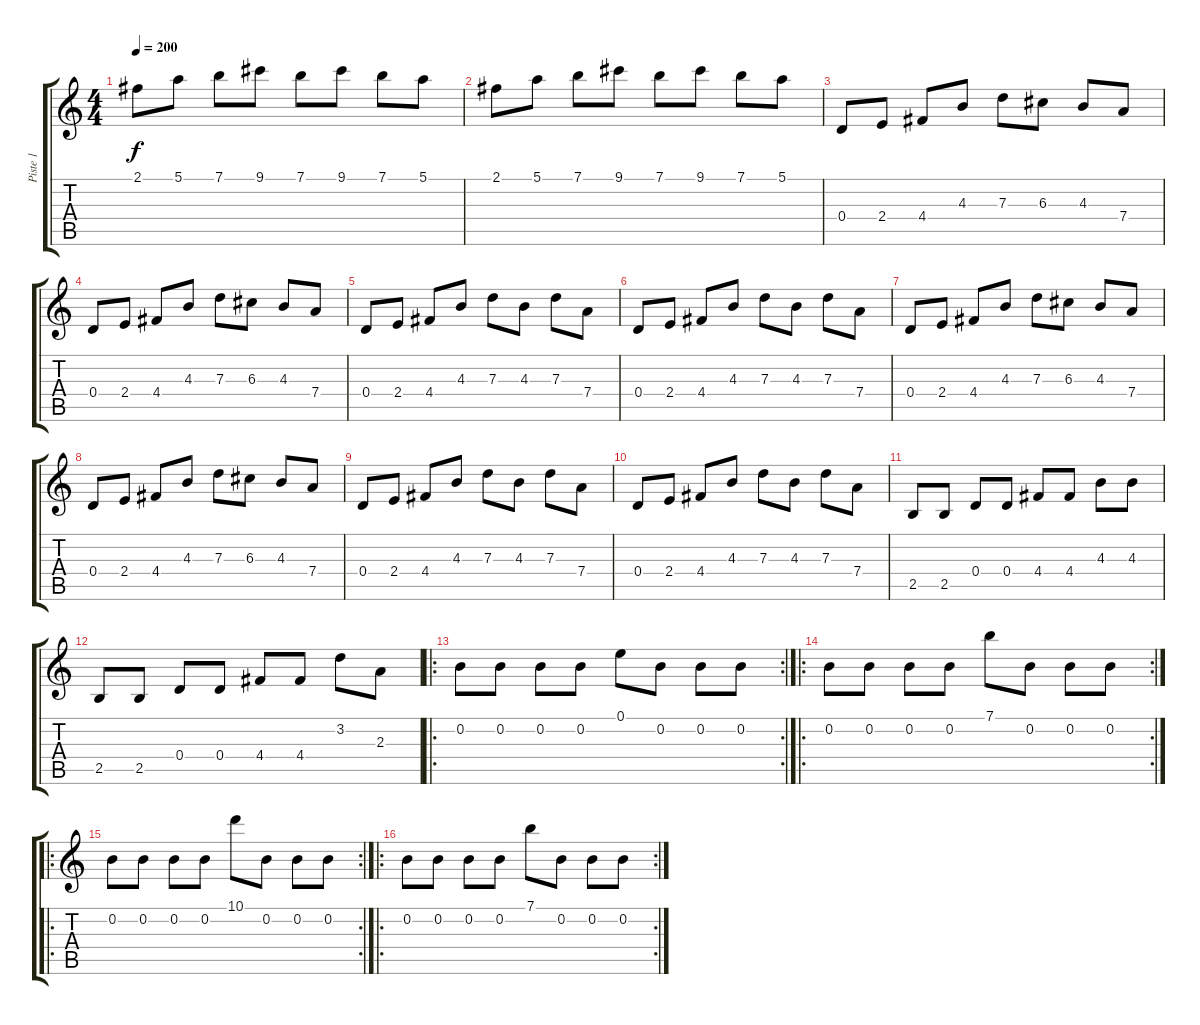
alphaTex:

\track ("Piste 1" "Piste 1") {instrument acousticguitarnylon}
\staff {score tabs}
\tuning (E4 B3 G3 D3 A2 E2) {hide}
\ts (4 4)
\tempo 200
\clef g2
\ks c
2.1.8{dy f} 5.1.8 7.1.8 9.1.8 7.1.8 9.1.8 7.1.8 5.1.8 |
2.1.8 5.1.8 7.1.8 9.1.8 7.1.8 9.1.8 7.1.8 5.1.8 |
0.4.8 2.4.8 4.4.8 4.3.8 7.3.8 6.3.8 4.3.8 7.4.8 |
0.4.8 2.4.8 4.4.8 4.3.8 7.3.8 6.3.8 4.3.8 7.4.8 |
0.4.8 2.4.8 4.4.8 4.3.8 7.3.8 4.3.8 7.3.8 7.4.8 |
0.4.8 2.4.8 4.4.8 4.3.8 7.3.8 4.3.8 7.3.8 7.4.8 |
0.4.8 2.4.8 4.4.8 4.3.8 7.3.8 6.3.8 4.3.8 7.4.8 |
0.4.8 2.4.8 4.4.8 4.3.8 7.3.8 6.3.8 4.3.8 7.4.8 |
0.4.8 2.4.8 4.4.8 4.3.8 7.3.8 4.3.8 7.3.8 7.4.8 |
0.4.8 2.4.8 4.4.8 4.3.8 7.3.8 4.3.8 7.3.8 7.4.8 |
2.5.8 2.5.8 0.4.8 0.4.8 4.4.8 4.4.8 4.3.8 4.3.8 |
2.5.8 2.5.8 0.4.8 0.4.8 4.4.8 4.4.8 3.2.8 2.3.8 |
\ro
\rc 2
0.2.8 0.2.8 0.2.8 0.2.8 0.1.8 0.2.8 0.2.8 0.2.8 |
\ro
\rc 2
0.2.8 0.2.8 0.2.8 0.2.8 7.1.8 0.2.8 0.2.8 0.2.8 |
\ro
\rc 2
0.2.8 0.2.8 0.2.8 0.2.8 10.1.8 0.2.8 0.2.8 0.2.8 |
\ro
\rc 2
0.2.8 0.2.8 0.2.8 0.2.8 7.1.8 0.2.8 0.2.8 0.2.8
